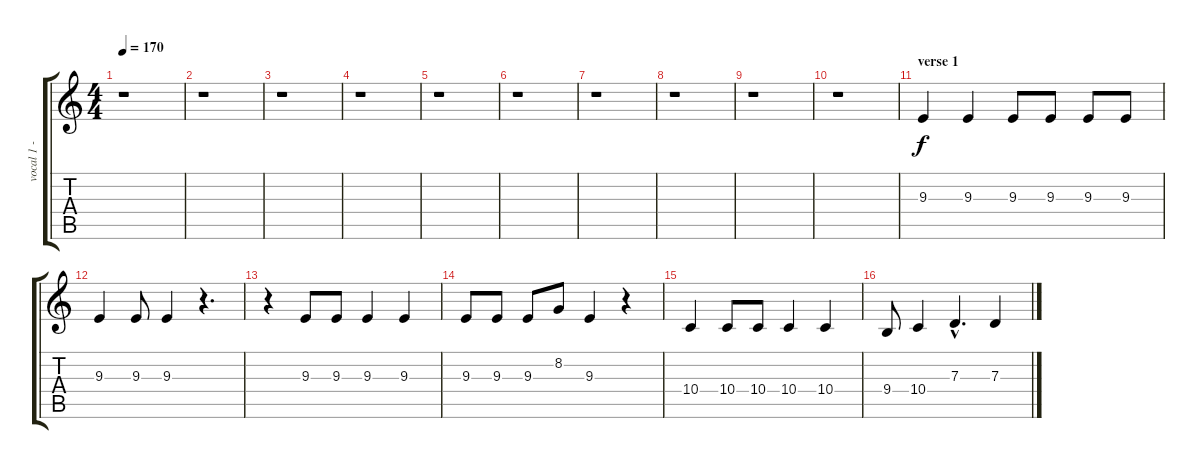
\track ("vocal 1 - Megat" "vocal 1 - ") {instrument lead2sawtooth}
\staff {score tabs}
\tuning (E4 B3 G3 D3 A2 E2) {hide}
\ts (4 4)
\tempo 170
\clef g2
\ks c
r.1{dy f} |
r.1 |
r.1 |
r.1 |
r.1 |
r.1 |
r.1 |
r.1 |
r.1 |
r.1 |
\section ("" "verse 1")
9.3.4 9.3.4 9.3.8 9.3.8 9.3.8 9.3.8 |
9.3.4 9.3.8 9.3.4 r.4{d} |
r.4 9.3.8 9.3.8 9.3.4 9.3.4 |
9.3.8 9.3.8 9.3.8 8.2.8 9.3.4 r.4 |
10.4.4 10.4.8 10.4.8 10.4.4 10.4.4 |
9.4.8 10.4.4 7.3{hac}.4{d} 7.3.4
